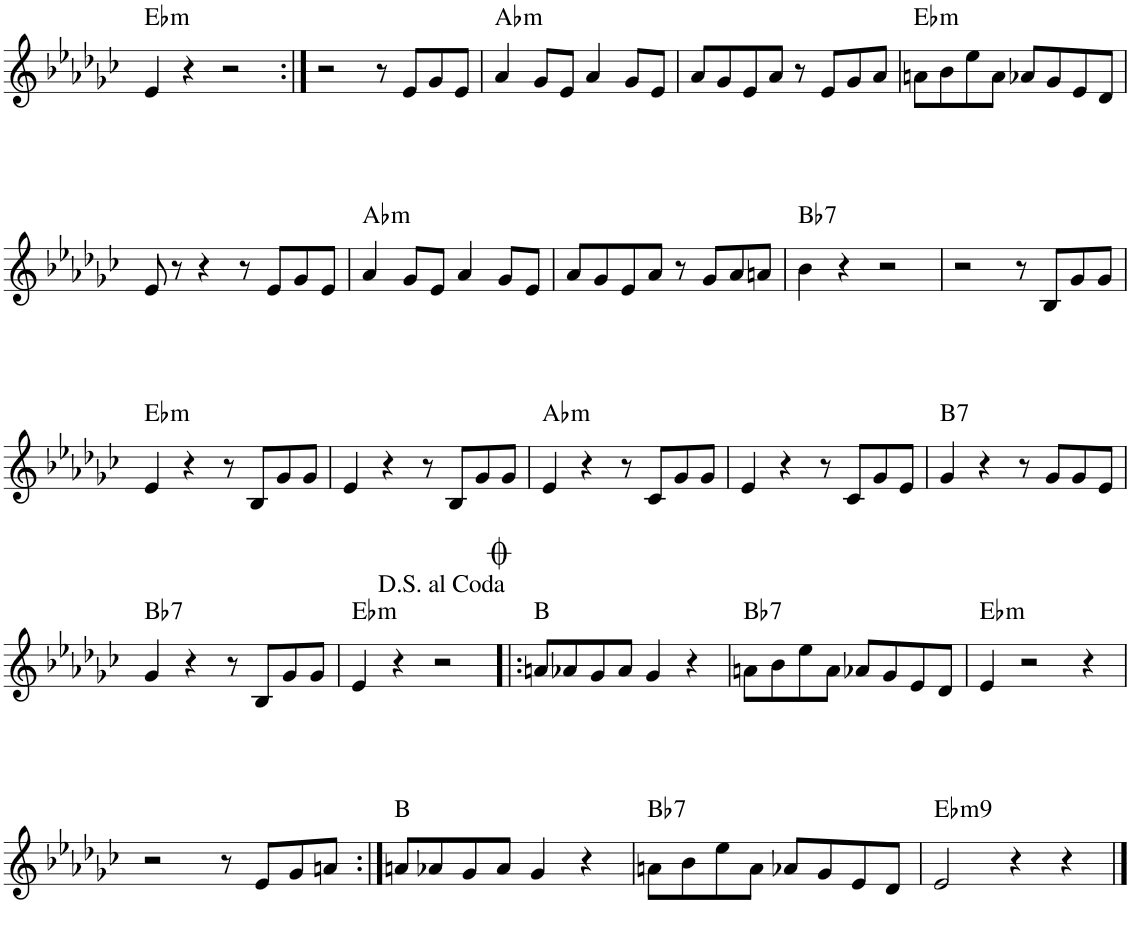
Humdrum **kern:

**kern	**harte
*part1	*part1
*staff1	*
*I"Piano	*
*I'Pno.	*
!!LO:PB:g=z
*clefG2	*
*k[b-e-a-d-g-c-]	*
*M4/4	*
=36	=36
!	!LO:H:kt=m
4e-/	Eb:min
4r	.
2r	.
=37:|!	=37:|!
2r	.
8r	.
8e-/L	.
8g-/	.
8e-/J	.
=38	=38
!	!LO:H:kt=m
4a-/	Ab:min
8g-/L	.
8e-/J	.
4a-/	.
8g-/L	.
8e-/J	.
=39	=39
8a-/L	.
8g-/	.
8e-/	.
8a-/J	.
8r	.
8e-/L	.
8g-/	.
8a-/J	.
=40	=40
!	!LO:H:kt=m
8an\L	Eb:min
8b-\	.
8ee-\	.
8a\J	.
8a-X/L	.
8g-/	.
8e-/	.
8d-/J	.
!!LO:LB:g=z
=41	=41
8e-/	.
8r	.
4r	.
8r	.
8e-/L	.
8g-/	.
8e-/J	.
=42	=42
!	!LO:H:kt=m
4a-/	Ab:min
8g-/L	.
8e-/J	.
4a-/	.
8g-/L	.
8e-/J	.
=43	=43
8a-/L	.
8g-/	.
8e-/	.
8a-/J	.
8r	.
8g-/L	.
8a-/	.
8an/J	.
=44	=44
!	!LO:H:kt=7
4b-\	Bb:7
4r	.
2r	.
=45	=45
2r	.
8r	.
8B-/L	.
8g-/	.
8g-/J	.
!!LO:LB:g=z
=46	=46
!	!LO:H:kt=m
4e-/	Eb:min
4r	.
8r	.
8B-/L	.
8g-/	.
8g-/J	.
=47	=47
4e-/	.
4r	.
8r	.
8B-/L	.
8g-/	.
8g-/J	.
=48	=48
!	!LO:H:kt=m
4e-/	Ab:min
4r	.
8r	.
8c-/L	.
8g-/	.
8g-/J	.
=49	=49
4e-/	.
4r	.
8r	.
8c-/L	.
8g-/	.
8e-/J	.
=50	=50
!	!LO:H:kt=7
4g-/	B:7
4r	.
8r	.
8g-/L	.
8g-/	.
8e-/J	.
!!LO:LB:g=z
=51	=51
!	!LO:H:kt=7
4g-/	Bb:7
4r	.
8r	.
8B-/L	.
8g-/	.
8g-/J	.
=52	=52
!	!LO:H:kt=m
4e-/	Eb:min
4r	.
2r	.
=53!|:	=53!|:
8an/L	B:maj
8a-X/	.
8g-/	.
8a-/J	.
4g-/	.
4r	.
=54	=54
!	!LO:H:kt=7
8an\L	Bb:7
8b-\	.
8ee-\	.
8a\J	.
8a-X/L	.
8g-/	.
8e-/	.
8d-/J	.
=55	=55
!	!LO:H:kt=m
4e-/	Eb:min
2r	.
4r	.
!!LO:LB:g=z
=56	=56
2r	.
8r	.
8e-/L	.
8g-/	.
8an/J	.
=57:|!	=57:|!
8an/L	B:maj
8a-X/	.
8g-/	.
8a-/J	.
4g-/	.
4r	.
=58	=58
!	!LO:H:kt=7
8an\L	Bb:7
8b-\	.
8ee-\	.
8a\J	.
8a-X/L	.
8g-/	.
8e-/	.
8d-/J	.
=59	=59
!	!LO:H:kt=m9
2e-/	Eb:min9
4r	.
4r	.
==	==
*-	*-
